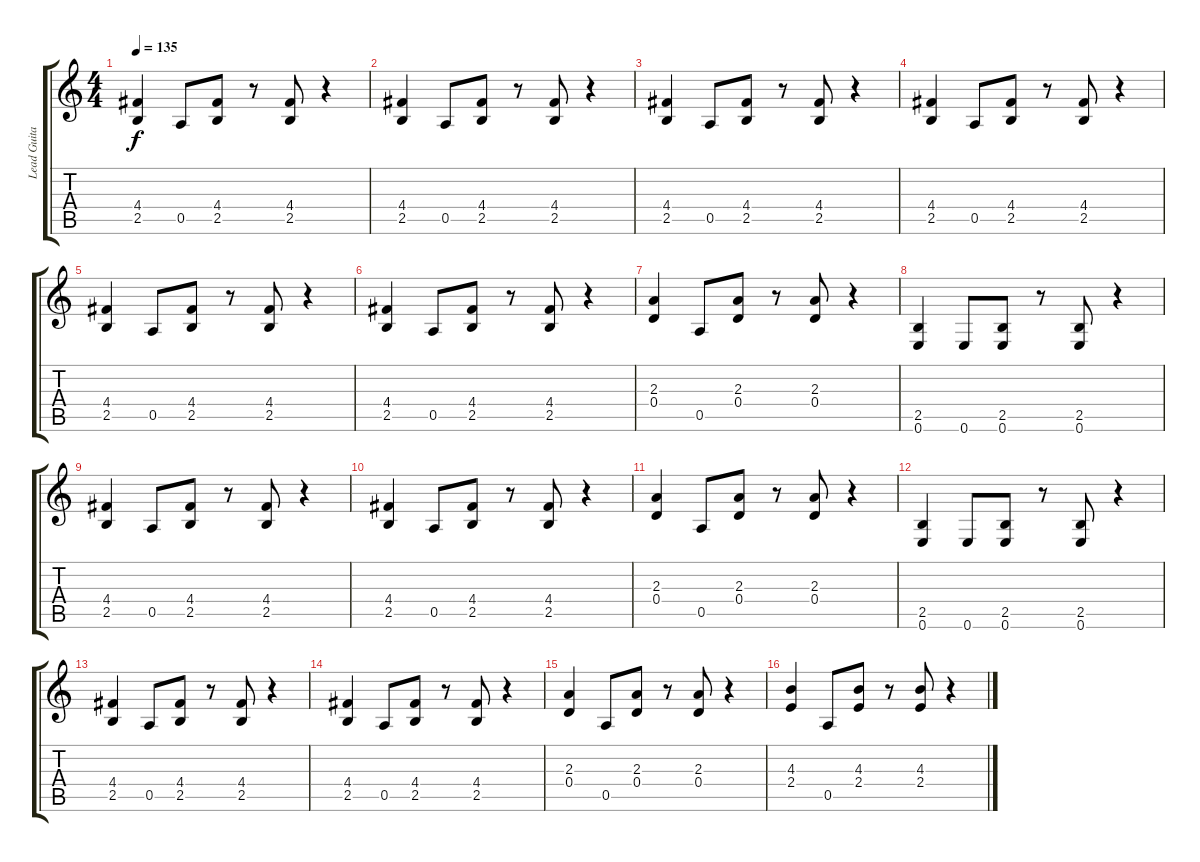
\track ("Lead Guitar" "Lead Guita") {instrument overdrivenguitar}
\staff {score tabs}
\tuning (E4 B3 G3 D3 A2 E2) {hide}
\ts (4 4)
\tempo 135
\clef g2
\ks c
(4.4 2.5).4{dy f} 0.5.8 (4.4 2.5).8 r.8 (4.4 2.5).8 r.4 |
(4.4 2.5).4 0.5.8 (4.4 2.5).8 r.8 (4.4 2.5).8 r.4 |
(4.4 2.5).4 0.5.8 (4.4 2.5).8 r.8 (4.4 2.5).8 r.4 |
(4.4 2.5).4 0.5.8 (4.4 2.5).8 r.8 (4.4 2.5).8 r.4 |
(4.4 2.5).4 0.5.8 (4.4 2.5).8 r.8 (4.4 2.5).8 r.4 |
(4.4 2.5).4 0.5.8 (4.4 2.5).8 r.8 (4.4 2.5).8 r.4 |
(2.3 0.4).4 0.5.8 (2.3 0.4).8 r.8 (2.3 0.4).8 r.4 |
(2.5 0.6).4 0.6.8 (2.5 0.6).8 r.8 (2.5 0.6).8 r.4 |
(4.4 2.5).4 0.5.8 (4.4 2.5).8 r.8 (4.4 2.5).8 r.4 |
(4.4 2.5).4 0.5.8 (4.4 2.5).8 r.8 (4.4 2.5).8 r.4 |
(2.3 0.4).4 0.5.8 (2.3 0.4).8 r.8 (2.3 0.4).8 r.4 |
(2.5 0.6).4 0.6.8 (2.5 0.6).8 r.8 (2.5 0.6).8 r.4 |
(4.4 2.5).4 0.5.8 (4.4 2.5).8 r.8 (4.4 2.5).8 r.4 |
(4.4 2.5).4 0.5.8 (4.4 2.5).8 r.8 (4.4 2.5).8 r.4 |
(2.3 0.4).4 0.5.8 (2.3 0.4).8 r.8 (2.3 0.4).8 r.4 |
(4.3 2.4).4 0.5.8 (4.3 2.4).8 r.8 (4.3 2.4).8 r.4
